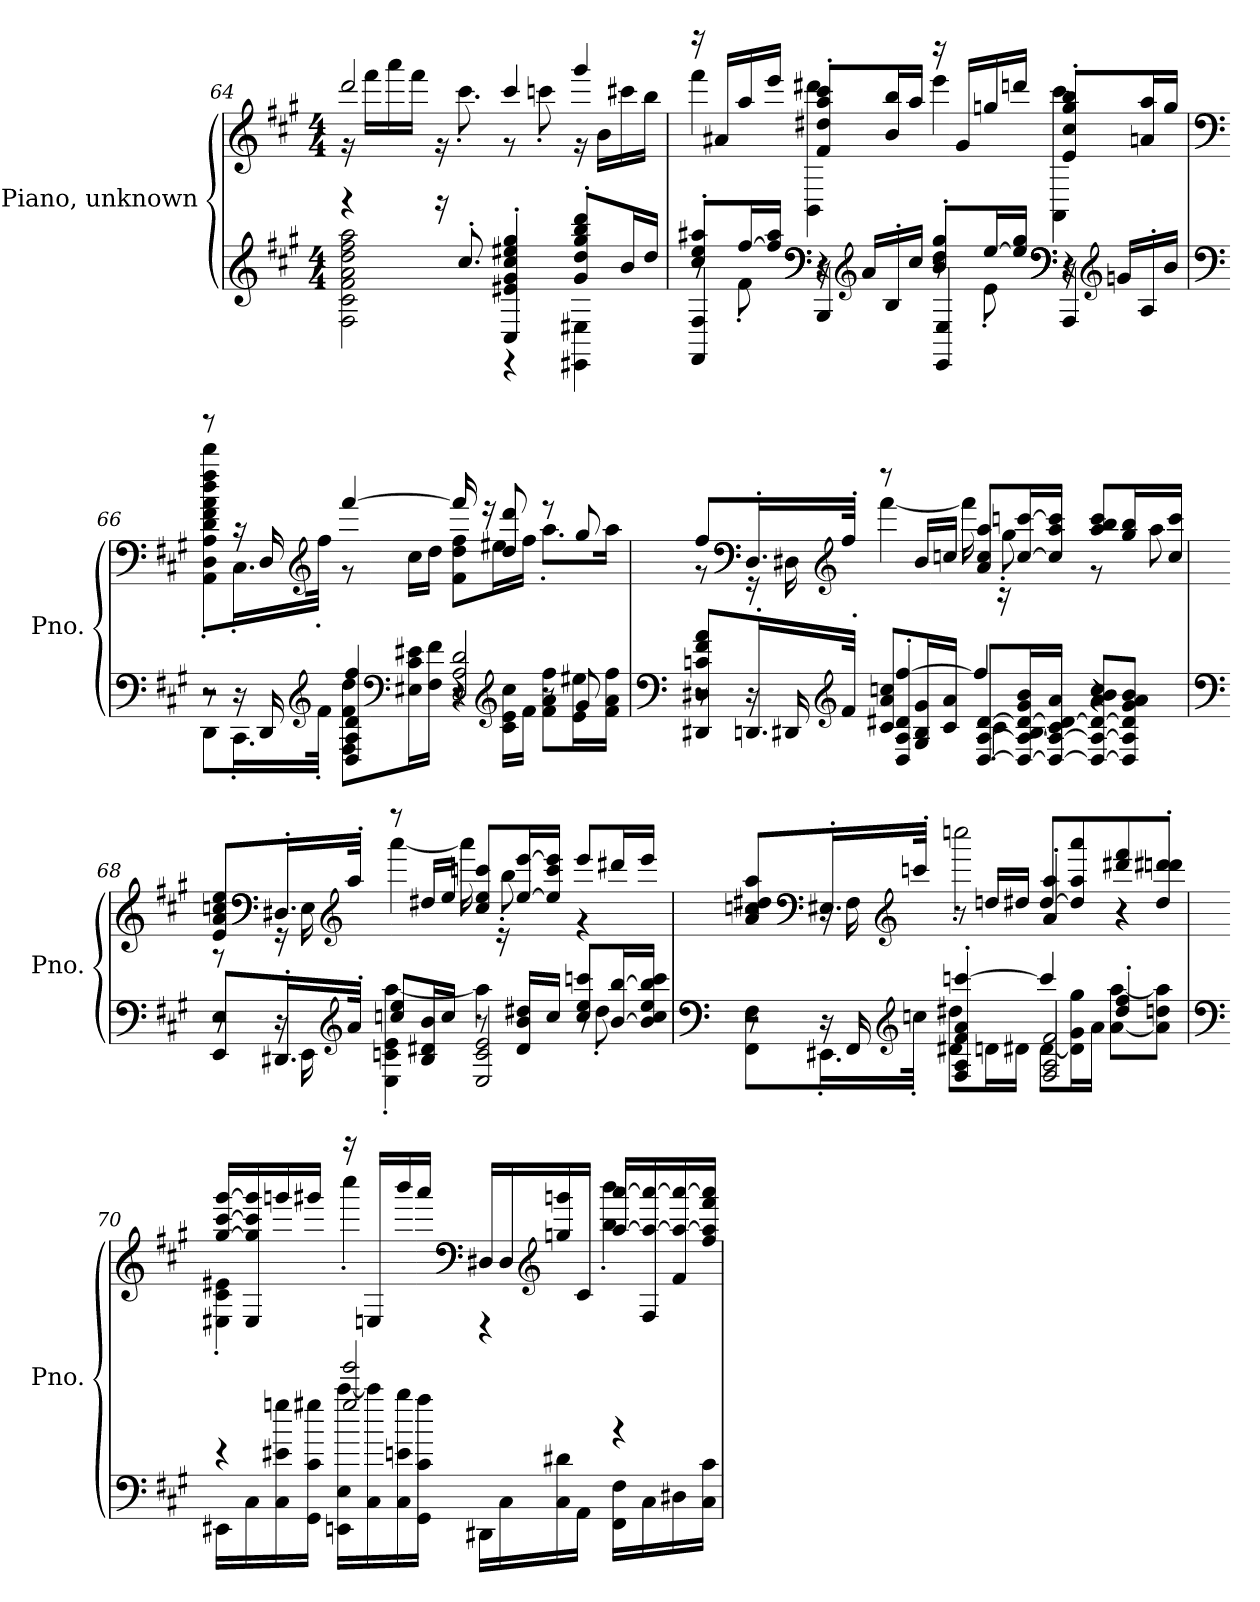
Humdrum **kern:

**kern	**kern
*part1	*part1
*staff2	*staff1
*I"Piano, unknown	*
*I'Pno.	*
*clefG2	*clefG2
*k[f#c#g#]	*k[f#c#g#]
*M4/4	*M4/4
=64	=64
*^	*^
4r	2F#\ 2c#\ 2f#\ 2a\ 2dd\ 2ff#\ 2aa\	2ddd/	16r
.	.	.	16fff#\LL
.	.	.	16aaa\
.	.	.	16fff#\JJ
16r	.	.	16r
8.cc#'/	.	.	8.ccc#'\
4C#/' 4e#X/' 4g#/' 4cc#/' 4ee#X/' 4gg#/'	4r	4ccc#/	8r
.	.	.	8cccn'\
8g#/' 8dd/' 8gg#/' 8bb/' 8ddd/'L	4EE#X\ 4E#X\	4ggg#/	16r
.	.	.	16b\LL
16b/L	.	.	16ccc#X\
16dd/JJ	.	.	16bb\JJ
!!LO:LB:g=z	!!
=65	=65	=65	=65
*	*^	*	*
8cc#/' 8ee/' 8aa#X/'L	8r	4FF#/ 4F#/	16r	4fff#\
.	.	.	16a#X/LL	.
[16ff#/L	8f#'\	.	16aa/	.
16ff#/] 16aa#/JJ	.	.	16eee/JJ	.
*clefF4	*	*	*	*
16r	4r	4BBB/	8f#/' 8dd#X/' 8aa/' 8ccc#/'L	4BB\ 4ddd#X\
*clefG2	*	*	*	*
16a/LL	.	.	.	.
16B'/	.	.	16b/ 16bb/L	.
16cc#/JJ	.	.	16aa/JJ	.
8b/' 8dd/' 8gg#/'L	8r	4EE/ 4E/	16r	4eee\
.	.	.	16g#/LL	.
[16ee/L	8e'\	.	16ggn/	.
16ee/] 16gg#/JJ	.	.	16dddn/JJ	.
*clefF4	*	*	*	*
16r	4r	4AAA/	8e/' 8cc#/' 8gg/' 8bb/'L	4AA\ 4ccc#\
*clefG2	*	*	*	*
16gn/LL	.	.	.	.
16A'/	.	.	16an/ 16aa/L	.
16b/JJ	.	.	16gg/JJ	.
!!LO:LB:g=z	!!
=66	=66	=66	=66	=66
*clefF4	*	*	*clefF4	*
2r	8DD\L	8r	8r	8AA\' 8D\' 8A\' 8d\' 8f#\' 8a\' 8dd\' 8ff#\' 8ddd\'L
.	16.CC#'\L	16r	16r	16.C#'\L
.	.	16DD/	16D/	.
*clefG2	*	*	*clefG2	*
.	32f#'\JJk	.	.	32ff#'\JJk
.	8F#\ 8f#\ 8dd\L	4D/ 4A/ 4d/ 4ff#/	[4fff#/	8r
*clefF4	*	*	*	*
.	16E#X\ 16c#\ 16e#X\L	.	.	16cc#\LL
.	16F#\ 16f#\JJ	.	.	16dd\JJ
4r	8r	2D/ 2A/ 2d/	16fff#/]	8f#\ 8dd\ 8ff#\L
.	.	.	16r	.
*clefG2	*	*	*	*
.	16c#\ 16e#\ 16cc#\LL	.	8dd/ 8ddd/	16ee#X\L
.	16f#\JJ	.	.	16ff#\JJ
8r	8f#\ 8a\ 8ff#\L	.	8r	8.aa'\L
8g#/	16e#\ 16ee#X\L	.	8gg#/	.
.	16f#\ 16a\ 16ff#\JJ	.	.	16aa\Jk
!!LO:LB:g=z	!!
=67	=67	=67	=67	=67
*clefF4	*	*	*	*
8DD#X/ 8D#X/ 8cn/ 8f#/ 8a/L	2r	8r	8ff#/L	8r
*	*	*	*clefF4	*
16.DDn'/L	.	16r	16.D'/L	16r
.	.	16DD#X/	.	16D#X\
*clefG2	*	*	*clefG2	*
32f#'/JJk	.	.	32ff#'/JJk	.
8c/ 8a/ 8ccn/L	.	4D#/' 4A/' 4d#X/' [4ff#/'	8r	[4fff#\
16G#/ 16B/ 16g#/L	.	.	16b/LL	.
16c/ 16a/JJ	.	.	16ccn/JJ	.
[8D#/ [8A/ [8d#/L	4c'\	4ff#/]	8a/ 8cc/ 8aa/L	16fff#\]
.	.	.	.	16r
16D#/_ 16A/_ 16B/ 16d#/_ 16g#/ 16b/L	.	.	[16cc/ [16cccn/L	8gg#'\
16D#/_ 16A/_ 16c/ 16d#/_ 16a/JJ	.	.	16cc/] 16aa/ 16ccc/]JJ	.
8D#/_ 8A/_ 8d#/_ 8a/ 8b/ 8cc/L	4r	4r	8aa/ 8bb/ 8ccc/L	8r
8D#/] 8A/] 8d#/] 8g#/ 8a/ 8b/J	.	.	16gg#/ 16bb/L	8aa\
.	.	.	16cc/ 16ccc/JJ	.
!!LO:LB:g=z	!!
=68	=68	=68	=68	=68
*clefF4	*	*	*	*
8EE/ 8E/L	8r	2r	8e/ 8a/ 8ccn/ 8ee/L	8r
*	*	*	*clefF4	*
16.DD#X'/L	16r	.	16.D#X'/L	16r
.	16EE\	.	.	16E\
*clefG2	*	*	*clefG2	*
32a'/JJk	.	.	32aa'/JJk	.
8ccn/ 8ee/L	4E\' 4cn\' 4e\' [4aa\'	.	8r	[4aaa\
16B/ 16d#X/ 16b/L	.	.	16dd#X/LL	.
16cc/JJ	.	.	16ee/JJ	.
8r	4aa\]	2E/ 2c/ 2e/	8cc/ 8ee/ 8cccn/L	16aaa\]
.	.	.	.	16r
16d#/ 16b/ 16dd#X/LL	.	.	[16ee/ [16eee/L	8bb'\
16cc/JJ	.	.	16ee/] 16ccc/ 16eee/]JJ	.
8cc/ 8ee/ 8cccn/L	8r	.	8eee/L	4r
[16b/ [16bb/L	8dd#'\	.	16ddd#X/L	.
16b/] 16cc/ 16ee/ 16bb/] 16ccc/JJ	.	.	16eee/JJ	.
*	*	*	*v	*v
!!LO:PB:g=z
=69	=69	=69	=69
*clefF4	*	*	*
*	*	*	*^
*	*	*	*	*^
8r	8FF#\ 8F#\L	2r	8a/ 8ccn/ 8dd#X/ 8aa/L	8r	2r
*	*	*	*clefF4	*	*
16r	16.EE#X'\L	.	16.E#X'/L	16r	.
16FF#/	.	.	.	16F#\	.
*clefG2	*	*	*clefG2	*	*
.	32ccn'\JJk	.	32cccn'/JJk	.	.
4F#/' 4A/' 4f#/' 4a/' [4cccn/'	8d#X\ 8dd#X\L	.	8r	2ccccn'\	.
.	16dn\L	.	16ddn/LL	.	.
.	16d#X\JJ	.	16dd#X/JJ	.	.
4ccc/]	[8d#\L	2F#/ 2A/ 2f#/	[8dd#/L	.	4a/' 4aa/'
.	16d#\] 16g#\ 16gg#\L	.	8dd#/] 8aa/ 8aaa/	.	.
.	16a\JJ	.	.	.	.
4dd#/' 4ff#/'	[8a\ [8aa\L	.	8ddd#X/ 8fff#/	4r	4r
.	8a\] 8ddn\ 8aa\]J	.	8dd#/' 8dddn/' 8ddd#X/'J	.	.
*v	*v	*v	*	*	*
*	*v	*v	*v
!!LO:LB:g=z
=70	=70
*clefF4	*
*^	*^
4r	16EE#X\LL	[16gg#/ [16ccc#/ [16ggg#/LL	4E#X\' 4c#\' 4e#X\'
.	16C#\	16E#/ 16gg#/] 16ccc#/] 16ggg#/]	.
.	16C#\ 16e#X\ 16ggn\	16gggn/	.
.	16GG#\ 16c#\ 16gg#X\JJ	16ggg#X/JJ	.
2gg#/ 2ggg#/	16EEn\ 16E\ [16ccc#\LL	16r	4cccc#'\
.	16C#\ 16ccc#\]	16En/LL	.
.	16C#\ 16en\ 16bb\	16bbb/	.
.	16GG#\ 16c#\ 16aa\JJ	16aaa/JJ	.
*	*	*clefF4	*
.	16DD#X\LL	16D#X/LL	4r
.	16C#\	16D#/	.
*	*	*clefG2	*
.	16C#\ 16d#X\	16ggn/ 16gggn/	.
.	16AA\JJ	16c#/JJ	.
4r	16FF#\ 16F#\LL	[16aa/ [16aaa/LL	4bb\' 4bbb\'
.	16C#\	16F#/ 16aa/_ 16aaa/_	.
.	16D#X\	16f#/ 16aa/_ 16aaa/_	.
.	16C#\ 16c#\JJ	16ff#/ 16aa/] 16fff#/ 16aaa/]JJ	.
*v	*v	*	*
*	*v	*v
=	=
*-	*-
